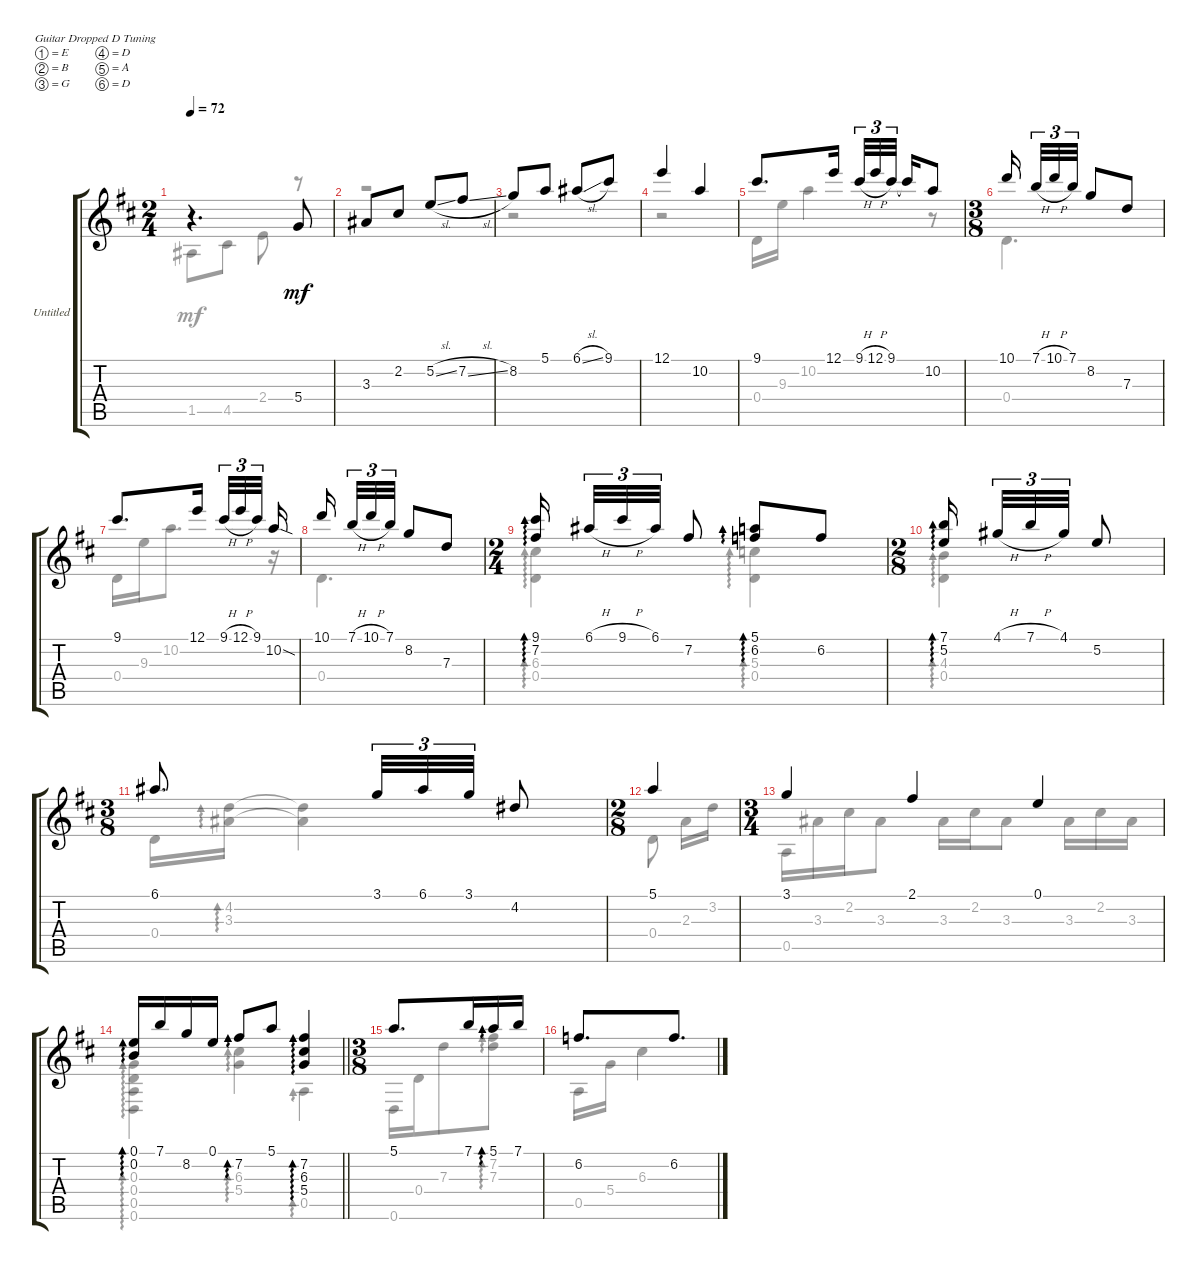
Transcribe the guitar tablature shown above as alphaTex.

\bracketExtendMode groupsimilarinstruments
\firstSystemTrackNameOrientation horizontal
\otherSystemsTrackNameOrientation horizontal
\track ("Untitled" "Untitled") {instrument acousticguitarnylon}
\staff {score tabs}
\tuning (E4 B3 G3 D3 A2 D2)
\voice
\ts (2 4)
\tempo 72
\clef g2
\ks d
r.4{d dy mf} 5.4.8 |
3.3.8 2.2.8 5.2{sl}.8 7.2{sl}.8 |
8.2.8 5.1.8 6.1{sl}.8 9.1.8 |
12.1.4 10.2.4 |
9.1.8{d} 12.1.16 9.1{h}.32{tu (3 2)} 12.1{h}.32{tu (3 2)} 9.1.32{tu (3 2)} 9.1{t}.16 10.2.8 |
\ts (3 8)
10.1.16 7.1{h}.32{tu (3 2)} 10.1{h}.32{tu (3 2)} 7.1.32{tu (3 2)} 8.2.8 7.3.8 |
9.1.8{d} 12.1.16 9.1{h}.32{tu (3 2)} 12.1{h}.32{tu (3 2)} 9.1.32{tu (3 2)} 10.2{sod}.16 |
10.1.16 7.1{h}.32{tu (3 2)} 10.1{h}.32{tu (3 2)} 7.1.32{tu (3 2)} 8.2.8 7.3.8 |
\ts (2 4)
(9.1 7.2).16{ad 0} 6.1{h}.32{tu (3 2)} 9.1{h}.32{tu (3 2)} 6.1.32{tu (3 2)} 7.2.8 (5.1 6.2).8{ad 0} 6.2.8 |
\ts (2 8)
(7.1 5.2).16{ad 0} 4.1{h}.32{tu (3 2)} 7.1{h}.32{tu (3 2)} 4.1.32{tu (3 2)} 5.2.8 |
\ts (3 8)
6.1.8{d} 3.1.32{tu (3 2)} 6.1.32{tu (3 2)} 3.1.32{tu (3 2)} 4.2.8 |
\ts (2 8)
5.1.4 |
\ts (3 4)
3.1.4 2.1.4 0.1.4 |
\barLineRight lightlight
(0.1 0.2).16{ad 0} 7.1.16 8.2.16 0.1.16 7.2.8{ad 0} 5.1.8 (7.2 6.3 5.4).4{ad 0} |
\ts (3 8)
5.1.8{d} 7.1.16 5.1.16{ad 0} 7.1.16 |
6.2.8{d} 6.2.8{d}
\voice
\clef g2
\ottava regular
\simile none
\ks d
1.5.8{dy mf} 4.5.8 2.4.8 r.8 |
r.2 |
r.2 |
r.2 |
0.4.16 9.3.16 10.2.4 r.8 |
0.4.4{d} |
0.4.16 9.3.16 10.2.8{d} r.16 |
0.4.4{d} |
(6.3 0.4).4{ad 0} (5.3 0.4).4{ad 0} |
(4.3 0.4).4{ad 0} |
0.4.16 (4.2 3.3).16{ad 0} (4.2{t} 3.3{t}).4 |
0.4.8 2.3.16 3.2.16 |
0.5.16 3.3.16 2.2.16 3.3.8 3.3.16 2.2.16 3.3.8 3.3.16 2.2.16 3.3.16 |
\barLineRight lightlight
(0.3 0.4 0.5 0.6).4{ad 0} (6.3 5.4).4{ad 0} 0.5.4{ad 0} |
0.6.16 0.4.16 7.3.8 (7.2 7.3).8{ad 0} |
0.5.16 5.4.16 6.3.4
